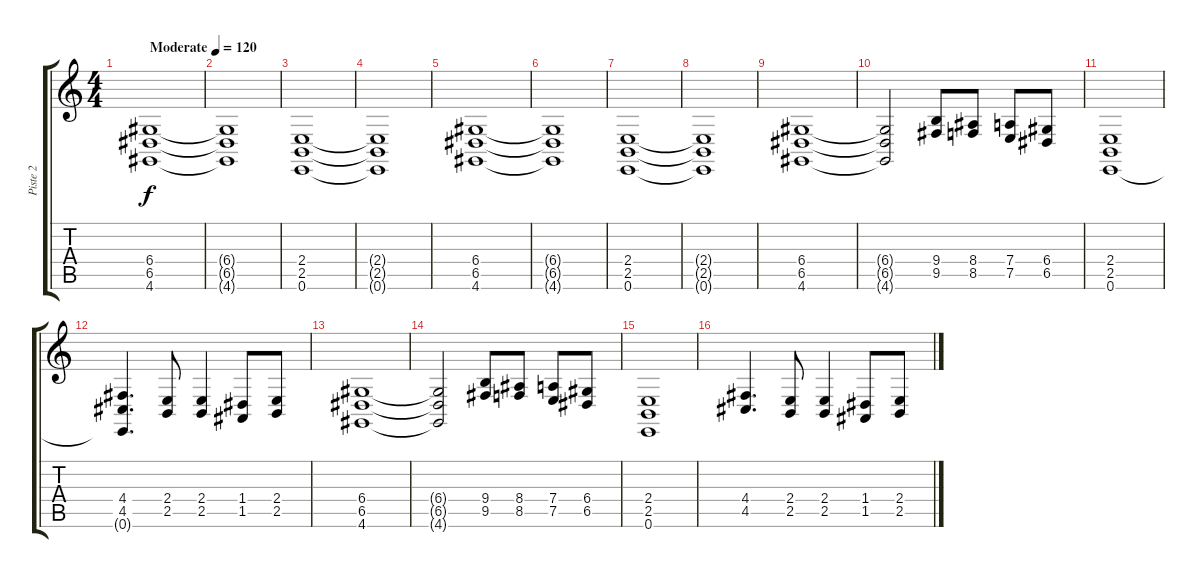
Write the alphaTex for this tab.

\track ("Piste 2" "Piste 2") {instrument pad7halo}
\staff {score tabs}
\tuning (E4 B3 G3 D3 A2 E2) {hide}
\ts (4 4)
\tempo (120 "Moderate")
\clef g2
\ks c
(6.4 6.5 4.6).1{dy f instrument pad7halo} |
(6.4{t} 6.5{t} 4.6{t}).1 |
(2.4 2.5 0.6).1 |
(2.4{t} 2.5{t} 0.6{t}).1 |
(6.4 6.5 4.6).1 |
(6.4{t} 6.5{t} 4.6{t}).1 |
(2.4 2.5 0.6).1 |
(2.4{t} 2.5{t} 0.6{t}).1 |
(6.4 6.5 4.6).1 |
(6.4{t} 6.5{t} 4.6{t}).2 (9.4 9.5).8 (8.4 8.5).8 (7.4 7.5).8 (6.4 6.5).8 |
(2.4 2.5 0.6).1 |
(4.4 4.5 0.6{t}).4{d} (2.4 2.5).8 (2.4 2.5).4 (1.4 1.5).8 (2.4 2.5).8 |
(6.4 6.5 4.6).1 |
(6.4{t} 6.5{t} 4.6{t}).2 (9.4 9.5).8 (8.4 8.5).8 (7.4 7.5).8 (6.4 6.5).8 |
(2.4 2.5 0.6).1 |
(4.4 4.5).4{d} (2.4 2.5).8 (2.4 2.5).4 (1.4 1.5).8 (2.4 2.5).8
